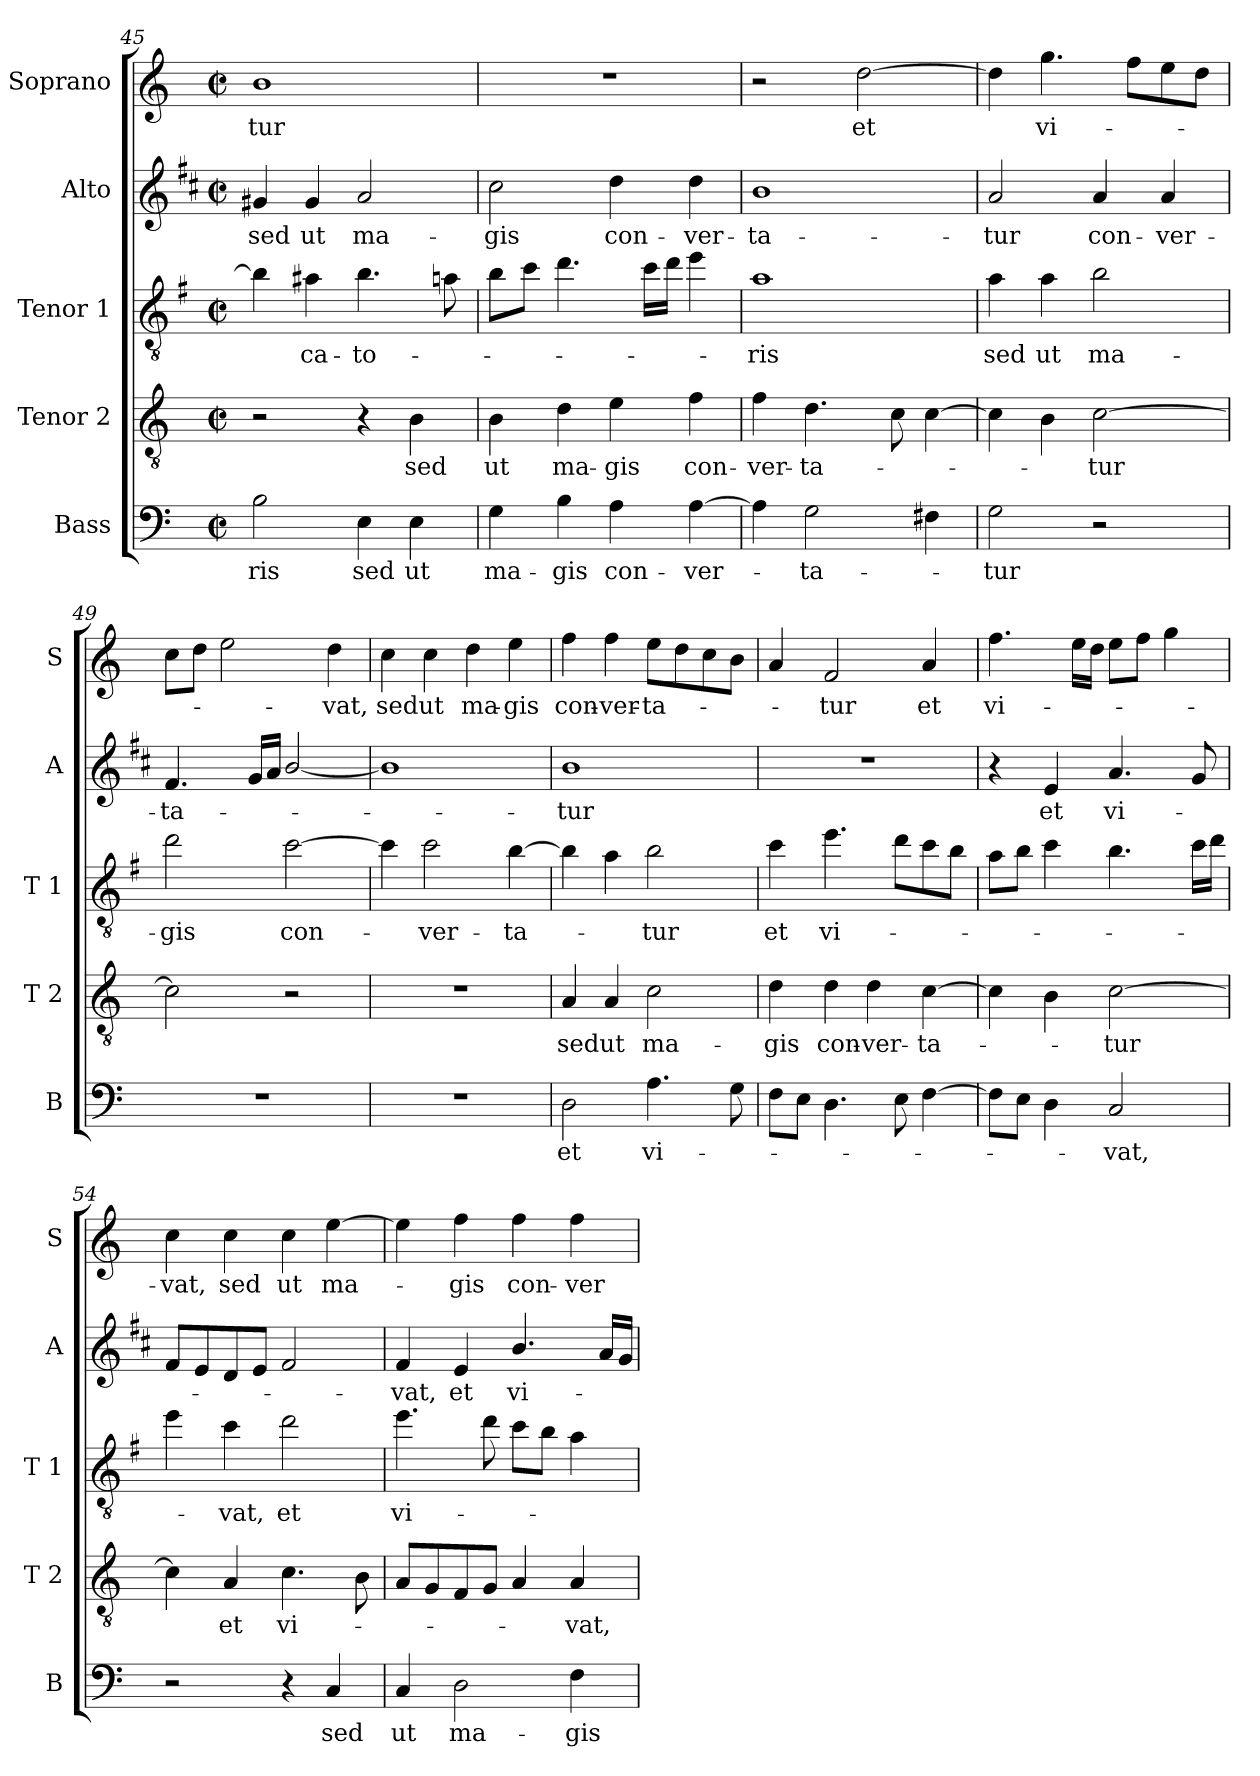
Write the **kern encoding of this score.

**kern	**text	**kern	**text	**kern	**text	**kern	**text	**kern	**text
*part5	*part5	*part4	*part4	*part3	*part3	*part2	*part2	*part1	*part1
*staff5	*staff5	*staff4	*staff4	*staff3	*staff3	*staff2	*staff2	*staff1	*staff1
*I"Bass	*	*I"Tenor 2	*	*I"Tenor 1	*	*I"Alto	*	*I"Soprano	*
*I'B	*	*I'T 2	*	*I'T 1	*	*I'A	*	*I'S	*
*clefF4	*	*clefGv2	*	*clefGv2	*	*clefG2	*	*clefG2	*
*	*	*	*	*ITrd4c7	*	*ITrd1c2	*	*	*
*k[]	*	*k[]	*	*k[]	*	*k[]	*	*k[]	*
*C:	*	*C:	*	*C:	*	*C:	*	*C:	*
*M2/2	*	*M2/2	*	*M2/2	*	*M2/2	*	*M2/2	*
*met(c|)	*	*met(c|)	*	*met(c|)	*	*met(c|)	*	*met(c|)	*
=45	=45	=45	=45	=45	=45	=45	=45	=45	=45
!	!LO:LY:b	!	!	!	!	!	!LO:LY:b	!	!LO:LY:b
2B\	-ris	2r	.	4e\]	.	4f#X/	sed	1b	-tur
!	!	!	!	!	!LO:LY:b	!	!LO:LY:b	!	!
.	.	.	.	4d#X\	-ca-	4f#/	ut	.	.
!	!LO:LY:b	!	!	!	!LO:LY:b	!	!LO:LY:b	!	!
4E\	sed	4r	.	4.e\	-to-	2g/	ma-	.	.
!	!LO:LY:b	!	!LO:LY:b	!	!	!	!	!	!
4E\	ut	4B\	sed	.	.	.	.	.	.
.	.	.	.	8dn\	.	.	.	.	.
=46	=46	=46	=46	=46	=46	=46	=46	=46	=46
!	!LO:LY:b	!	!LO:LY:b	!	!	!	!LO:LY:b	!	!
4G\	ma-	4B\	ut	8e\L	.	2b\	-gis	1r	.
.	.	.	.	8f\J	.	.	.	.	.
!	!LO:LY:b	!	!LO:LY:b	!	!	!	!	!	!
4B\	-gis	4d\	ma-	4.g\	.	.	.	.	.
!	!LO:LY:b	!	!LO:LY:b	!	!	!	!LO:LY:b	!	!
4A\	con-	4e\	-gis	.	.	4cc\	con-	.	.
.	.	.	.	16f\LL	.	.	.	.	.
.	.	.	.	16g\JJ	.	.	.	.	.
!	!LO:LY:b	!	!LO:LY:b	!	!	!	!LO:LY:b	!	!
[4A\	-ver-	4f\	con-	4a\	.	4cc\	-ver-	.	.
!!LO:LB:g=z
=47	=47	=47	=47	=47	=47	=47	=47	=47	=47
!	!	!	!LO:LY:b	!	!LO:LY:b	!	!LO:LY:b	!	!
4A\]	.	4f\	-ver-	1d	-ris	1a	-ta-	2r	.
!	!LO:LY:b	!	!LO:LY:b	!	!	!	!	!	!
2G\	-ta-	4.d\	-ta-	.	.	.	.	.	.
!	!	!	!	!	!	!	!	!	!LO:LY:b
.	.	.	.	.	.	.	.	[2dd\	et
.	.	8c\	.	.	.	.	.	.	.
4F#X\	.	[4c\	.	.	.	.	.	.	.
=48	=48	=48	=48	=48	=48	=48	=48	=48	=48
!	!LO:LY:b	!	!	!	!LO:LY:b	!	!LO:LY:b	!	!
2G\	-tur	4c\]	.	4d\	sed	2g/	-tur	4dd\]	.
!	!	!	!	!	!LO:LY:b	!	!	!	!LO:LY:b
.	.	4B\	.	4d\	ut	.	.	4.gg\	vi-
!	!	!	!LO:LY:b	!	!LO:LY:b	!	!LO:LY:b	!	!
2r	.	[2c\	-tur	2e\	ma-	4g/	con-	.	.
.	.	.	.	.	.	.	.	8ff\L	.
!	!	!	!	!	!	!	!LO:LY:b	!	!
.	.	.	.	.	.	4g/	-ver-	8ee\	.
.	.	.	.	.	.	.	.	8dd\J	.
=49	=49	=49	=49	=49	=49	=49	=49	=49	=49
!	!	!	!	!	!LO:LY:b	!	!LO:LY:b	!	!
1r	.	2c\]	.	2g\	-gis	4.e/	-ta-	8cc\L	.
.	.	.	.	.	.	.	.	8dd\J	.
.	.	.	.	.	.	.	.	2ee\	.
.	.	.	.	.	.	16f/LL	.	.	.
.	.	.	.	.	.	16g/JJ	.	.	.
!	!	!	!	!	!LO:LY:b	!	!	!	!
.	.	2r	.	[2f\	con-	[2a/	.	.	.
!	!	!	!	!	!	!	!	!	!LO:LY:b
.	.	.	.	.	.	.	.	4dd\	-vat,
=50	=50	=50	=50	=50	=50	=50	=50	=50	=50
!	!	!	!	!	!	!	!	!	!LO:LY:b
1r	.	1r	.	4f\]	.	1a]	.	4cc\	sed
!	!	!	!	!	!LO:LY:b	!	!	!	!LO:LY:b
.	.	.	.	2f\	-ver-	.	.	4cc\	ut
!	!	!	!	!	!	!	!	!	!LO:LY:b
.	.	.	.	.	.	.	.	4dd\	ma-
!	!	!	!	!	!LO:LY:b	!	!	!	!LO:LY:b
.	.	.	.	[4e\	-ta-	.	.	4ee\	-gis
=51	=51	=51	=51	=51	=51	=51	=51	=51	=51
!	!LO:LY:b	!	!LO:LY:b	!	!	!	!LO:LY:b	!	!LO:LY:b
2D\	et	4A/	sed	4e\]	.	1a	-tur	4ff\	con-
!	!	!	!LO:LY:b	!	!	!	!	!	!LO:LY:b
.	.	4A/	ut	4d\	.	.	.	4ff\	-ver-
!	!LO:LY:b	!	!LO:LY:b	!	!LO:LY:b	!	!	!	!LO:LY:b
4.A\	vi-	2c\	ma-	2e\	-tur	.	.	8ee\L	-ta-
.	.	.	.	.	.	.	.	8dd\	.
.	.	.	.	.	.	.	.	8cc\	.
8G\	.	.	.	.	.	.	.	8b\J	.
!!LO:PB:g=z
=52	=52	=52	=52	=52	=52	=52	=52	=52	=52
!	!	!	!LO:LY:b	!	!LO:LY:b	!	!	!	!
8F\L	.	4d\	-gis	4f\	et	1r	.	4a/	.
8E\J	.	.	.	.	.	.	.	.	.
!	!	!	!LO:LY:b	!	!LO:LY:b	!	!	!	!LO:LY:b
4.D\	.	4d\	con-	4.a\	vi-	.	.	2f/	-tur
!	!	!	!LO:LY:b	!	!	!	!	!	!
.	.	4d\	-ver-	.	.	.	.	.	.
8E\	.	.	.	8g\L	.	.	.	.	.
!	!	!	!LO:LY:b	!	!	!	!	!	!LO:LY:b
[4F\	.	[4c\	-ta-	8f\	.	.	.	4a/	et
.	.	.	.	8e\J	.	.	.	.	.
=53	=53	=53	=53	=53	=53	=53	=53	=53	=53
!	!	!	!	!	!	!	!	!	!LO:LY:b
8F\L]	.	4c\]	.	8d\L	.	4r	.	4.ff\	vi-
8E\J	.	.	.	8e\J	.	.	.	.	.
!	!	!	!	!	!	!	!LO:LY:b	!	!
4D\	.	4B\	.	4f\	.	4d/	et	.	.
.	.	.	.	.	.	.	.	16ee\LL	.
.	.	.	.	.	.	.	.	16dd\JJ	.
!	!LO:LY:b	!	!LO:LY:b	!	!	!	!LO:LY:b	!	!
2C/	-vat,	[2c\	-tur	4.e\	.	4.g/	vi-	8ee\L	.
.	.	.	.	.	.	.	.	8ff\J	.
.	.	.	.	.	.	.	.	4gg\	.
.	.	.	.	16f\LL	.	8f/	.	.	.
.	.	.	.	16g\JJ	.	.	.	.	.
=54	=54	=54	=54	=54	=54	=54	=54	=54	=54
!	!	!	!	!	!	!	!	!	!LO:LY:b
2r	.	4c\]	.	4a\	.	8e/L	.	4cc\	-vat,
.	.	.	.	.	.	8d/	.	.	.
!	!	!	!LO:LY:b	!	!LO:LY:b	!	!	!	!LO:LY:b
.	.	4A/	et	4f\	-vat,	8c/	.	4cc\	sed
.	.	.	.	.	.	8d/J	.	.	.
!	!	!	!LO:LY:b	!	!LO:LY:b	!	!	!	!LO:LY:b
4r	.	4.c\	vi-	2g\	et	2e/	.	4cc\	ut
!	!LO:LY:b	!	!	!	!	!	!	!	!LO:LY:b
4C/	sed	.	.	.	.	.	.	[4ee\	ma-
.	.	8B\	.	.	.	.	.	.	.
=55	=55	=55	=55	=55	=55	=55	=55	=55	=55
!	!LO:LY:b	!	!	!	!LO:LY:b	!	!LO:LY:b	!	!
4C/	ut	8A/L	.	4.a\	vi-	4e/	-vat,	4ee\]	.
.	.	8G/	.	.	.	.	.	.	.
!	!LO:LY:b	!	!	!	!	!	!LO:LY:b	!	!LO:LY:b
2D\	ma-	8F/	.	.	.	4d/	et	4ff\	-gis
.	.	8G/J	.	8g\	.	.	.	.	.
!	!	!	!	!	!	!	!LO:LY:b	!	!LO:LY:b
.	.	4A/	.	8f\L	.	4.a/	vi-	4ff\	con-
.	.	.	.	8e\J	.	.	.	.	.
!	!LO:LY:b	!	!LO:LY:b	!	!	!	!	!	!LO:LY:b
4F\	-gis	4A/	-vat,	4d\	.	.	.	4ff\	-ver-
.	.	.	.	.	.	16g/LL	.	.	.
.	.	.	.	.	.	16f/JJ	.	.	.
=	=	=	=	=	=	=	=	=	=
*-	*-	*-	*-	*-	*-	*-	*-	*-	*-
